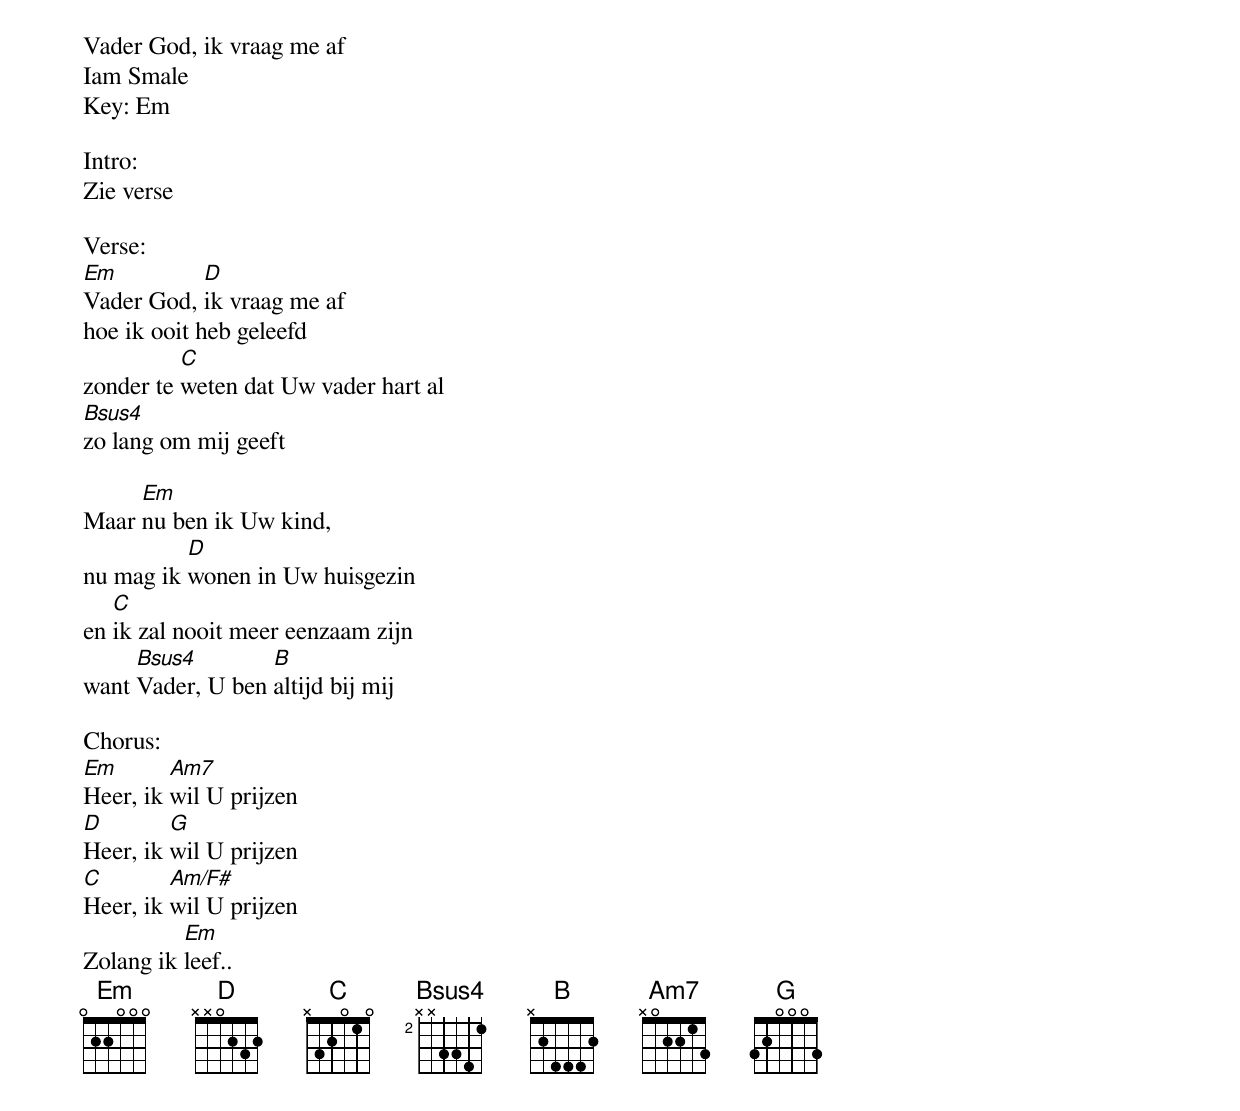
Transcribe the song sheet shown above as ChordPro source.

Vader God, ik vraag me af
Iam Smale
Key: Em

Intro:
Zie verse

Verse:
[Em]Vader God, [D]ik vraag me af
hoe ik ooit heb geleefd
zonder te [C]weten dat Uw vader hart al
[Bsus4]zo lang om mij []geeft

Maar [Em]nu ben ik Uw kind,
nu mag ik [D]wonen in Uw huisgezin
en [C]ik zal nooit meer eenzaam zijn
want [Bsus4]Vader, U ben [B]altijd bij mij

Chorus:
[Em]Heer, ik [Am7]wil U prijzen
[D]Heer, ik [G]wil U prijzen
[C]Heer, ik [Am/F#]wil U prijzen
Zolang ik [Em]leef..
